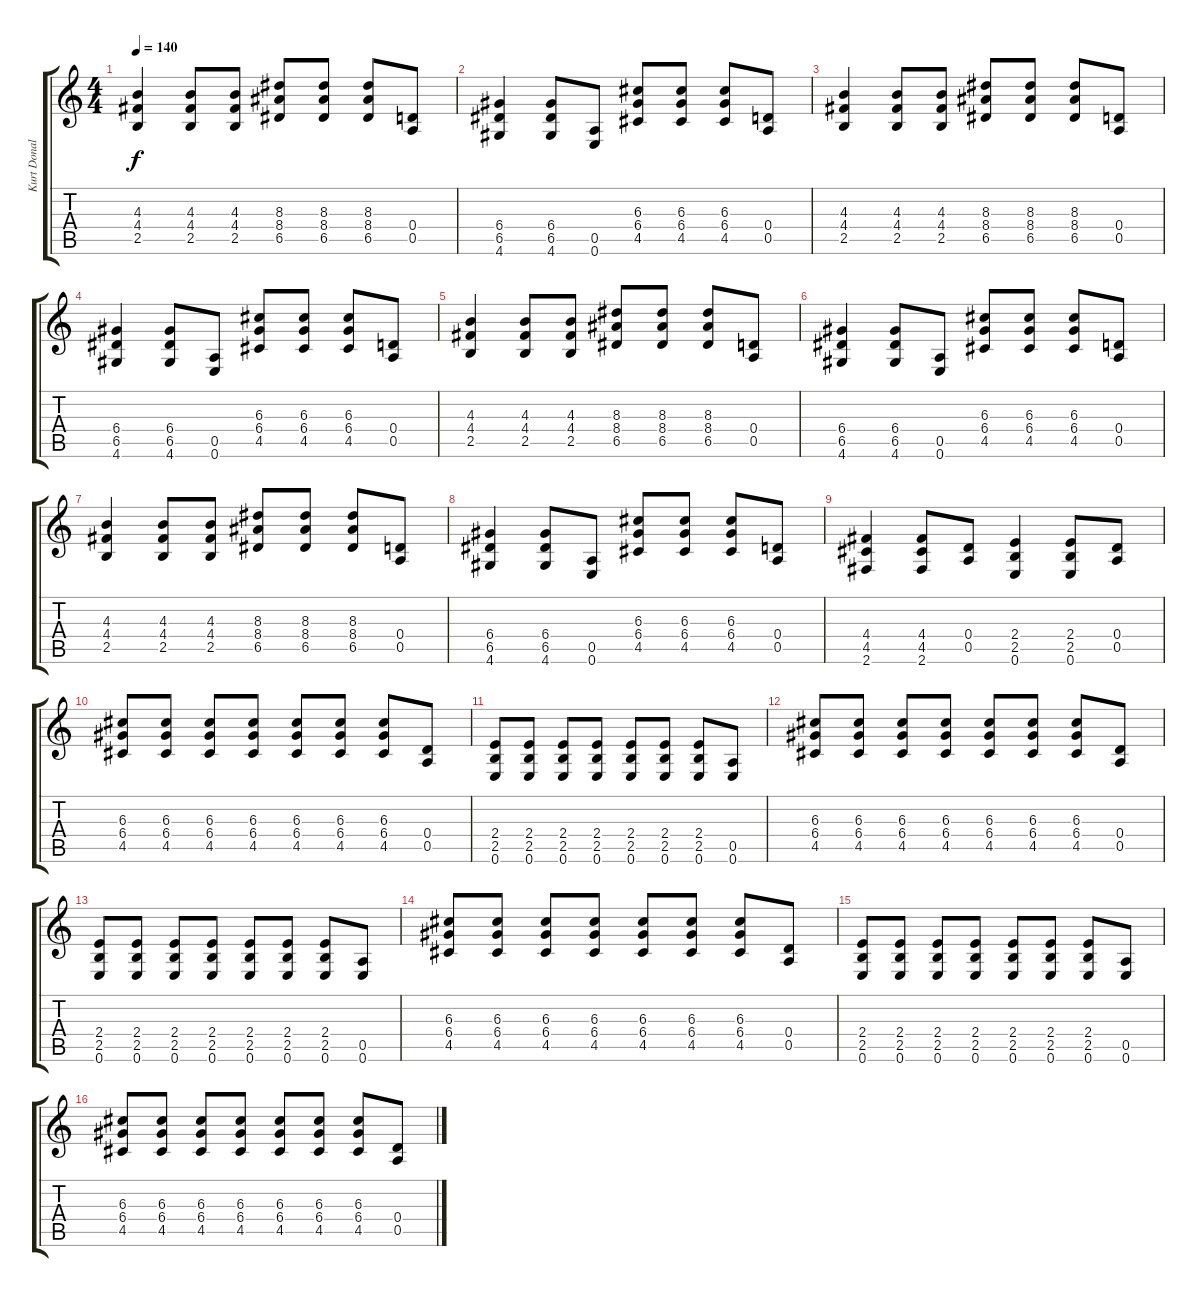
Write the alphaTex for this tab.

\track ("Kurt Donald Cobain" "Kurt Donal") {instrument electricguitarclean}
\staff {score tabs}
\tuning (E4 B3 G3 D3 A2 E2) {hide}
\ts (4 4)
\tempo 140
\clef g2
\ks c
(4.3 4.4 2.5).4{dy f} (4.3 4.4 2.5).8 (4.3 4.4 2.5).8 (8.3 8.4 6.5).8 (8.3 8.4 6.5).8 (8.3 8.4 6.5).8 (0.4 0.5).8 |
(6.4 6.5 4.6).4 (6.4 6.5 4.6).8 (0.5 0.6).8 (6.3 6.4 4.5).8 (6.3 6.4 4.5).8 (6.3 6.4 4.5).8 (0.4 0.5).8 |
(4.3 4.4 2.5).4 (4.3 4.4 2.5).8 (4.3 4.4 2.5).8 (8.3 8.4 6.5).8 (8.3 8.4 6.5).8 (8.3 8.4 6.5).8 (0.4 0.5).8 |
(6.4 6.5 4.6).4 (6.4 6.5 4.6).8 (0.5 0.6).8 (6.3 6.4 4.5).8 (6.3 6.4 4.5).8 (6.3 6.4 4.5).8 (0.4 0.5).8 |
(4.3 4.4 2.5).4 (4.3 4.4 2.5).8 (4.3 4.4 2.5).8 (8.3 8.4 6.5).8 (8.3 8.4 6.5).8 (8.3 8.4 6.5).8 (0.4 0.5).8 |
(6.4 6.5 4.6).4 (6.4 6.5 4.6).8 (0.5 0.6).8 (6.3 6.4 4.5).8 (6.3 6.4 4.5).8 (6.3 6.4 4.5).8 (0.4 0.5).8 |
(4.3 4.4 2.5).4 (4.3 4.4 2.5).8 (4.3 4.4 2.5).8 (8.3 8.4 6.5).8 (8.3 8.4 6.5).8 (8.3 8.4 6.5).8 (0.4 0.5).8 |
(6.4 6.5 4.6).4 (6.4 6.5 4.6).8 (0.5 0.6).8 (6.3 6.4 4.5).8 (6.3 6.4 4.5).8 (6.3 6.4 4.5).8 (0.4 0.5).8 |
(4.4 4.5 2.6).4 (4.4 4.5 2.6).8 (0.4 0.5).8 (2.4 2.5 0.6).4 (2.4 2.5 0.6).8 (0.4 0.5).8 |
(6.3 6.4 4.5).8 (6.3 6.4 4.5).8 (6.3 6.4 4.5).8 (6.3 6.4 4.5).8 (6.3 6.4 4.5).8 (6.3 6.4 4.5).8 (6.3 6.4 4.5).8 (0.4 0.5).8 |
(2.4 2.5 0.6).8 (2.4 2.5 0.6).8 (2.4 2.5 0.6).8 (2.4 2.5 0.6).8 (2.4 2.5 0.6).8 (2.4 2.5 0.6).8 (2.4 2.5 0.6).8 (0.5 0.6).8 |
(6.3 6.4 4.5).8 (6.3 6.4 4.5).8 (6.3 6.4 4.5).8 (6.3 6.4 4.5).8 (6.3 6.4 4.5).8 (6.3 6.4 4.5).8 (6.3 6.4 4.5).8 (0.4 0.5).8 |
(2.4 2.5 0.6).8 (2.4 2.5 0.6).8 (2.4 2.5 0.6).8 (2.4 2.5 0.6).8 (2.4 2.5 0.6).8 (2.4 2.5 0.6).8 (2.4 2.5 0.6).8 (0.5 0.6).8 |
(6.3 6.4 4.5).8 (6.3 6.4 4.5).8 (6.3 6.4 4.5).8 (6.3 6.4 4.5).8 (6.3 6.4 4.5).8 (6.3 6.4 4.5).8 (6.3 6.4 4.5).8 (0.4 0.5).8 |
(2.4 2.5 0.6).8 (2.4 2.5 0.6).8 (2.4 2.5 0.6).8 (2.4 2.5 0.6).8 (2.4 2.5 0.6).8 (2.4 2.5 0.6).8 (2.4 2.5 0.6).8 (0.5 0.6).8 |
(6.3 6.4 4.5).8 (6.3 6.4 4.5).8 (6.3 6.4 4.5).8 (6.3 6.4 4.5).8 (6.3 6.4 4.5).8 (6.3 6.4 4.5).8 (6.3 6.4 4.5).8 (0.4 0.5).8
